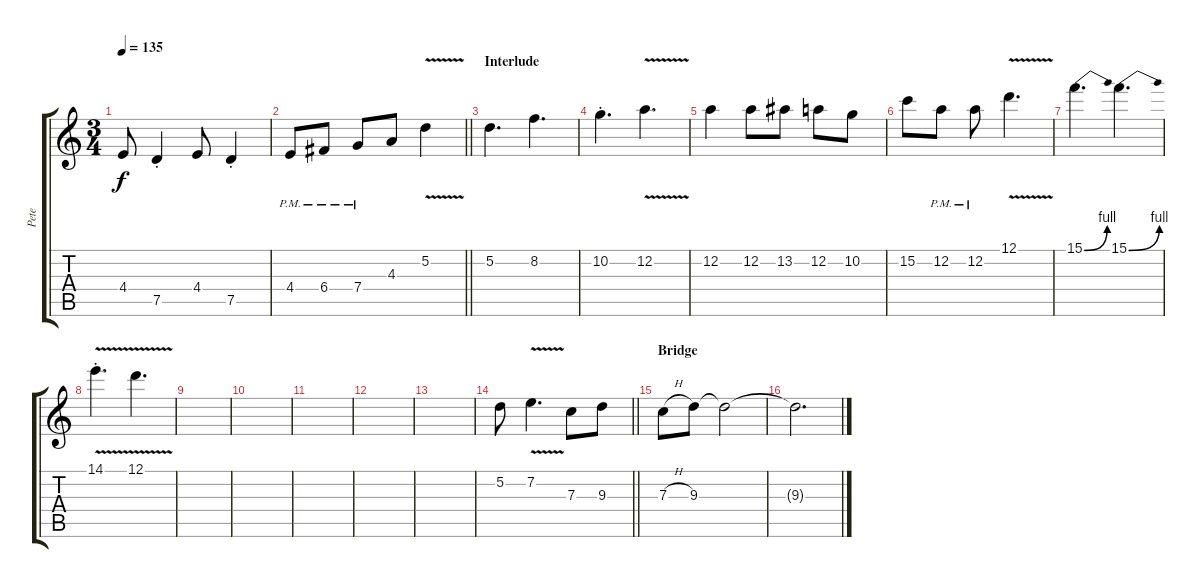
\track ("Pete" "Pete") {instrument distortionguitar}
\staff {score tabs}
\tuning (D4 A3 F3 C3 G2 D2) {hide}
\ts (3 4)
\tempo 135
\clef g2
\ks c
4.4.8{dy f} 7.5{st}.4 4.4.8 7.5{st}.4 |
\barLineRight lightlight
4.4{pm}.8 6.4{pm}.8 7.4{pm}.8 4.3.8 5.2{v}.4 |
\section ("" "Interlude")
5.2.4{d} 8.2.4{d} |
10.2{st}.4{d} 12.2{v}.4{d} |
12.2.4 12.2.8 13.2.8 12.2.8 10.2.8 |
15.2.8 12.2{pm}.8 12.2{pm}.8 12.1{v}.4{d} |
15.1{be (bend 0 0 60 4)}.4{d} 15.1{be (bend 0 0 60 4)}.4{d} |
14.1{v st}.4{d} 12.1{v}.4{d} |
|
|
|
|
|
\barLineRight lightlight
5.2.8 7.2{v}.4{d} 7.3.8 9.3.8 |
\section ("" "Bridge")
7.3{h}.8 9.3.8 9.3{t}.2 |
9.3{t}.2{d}
